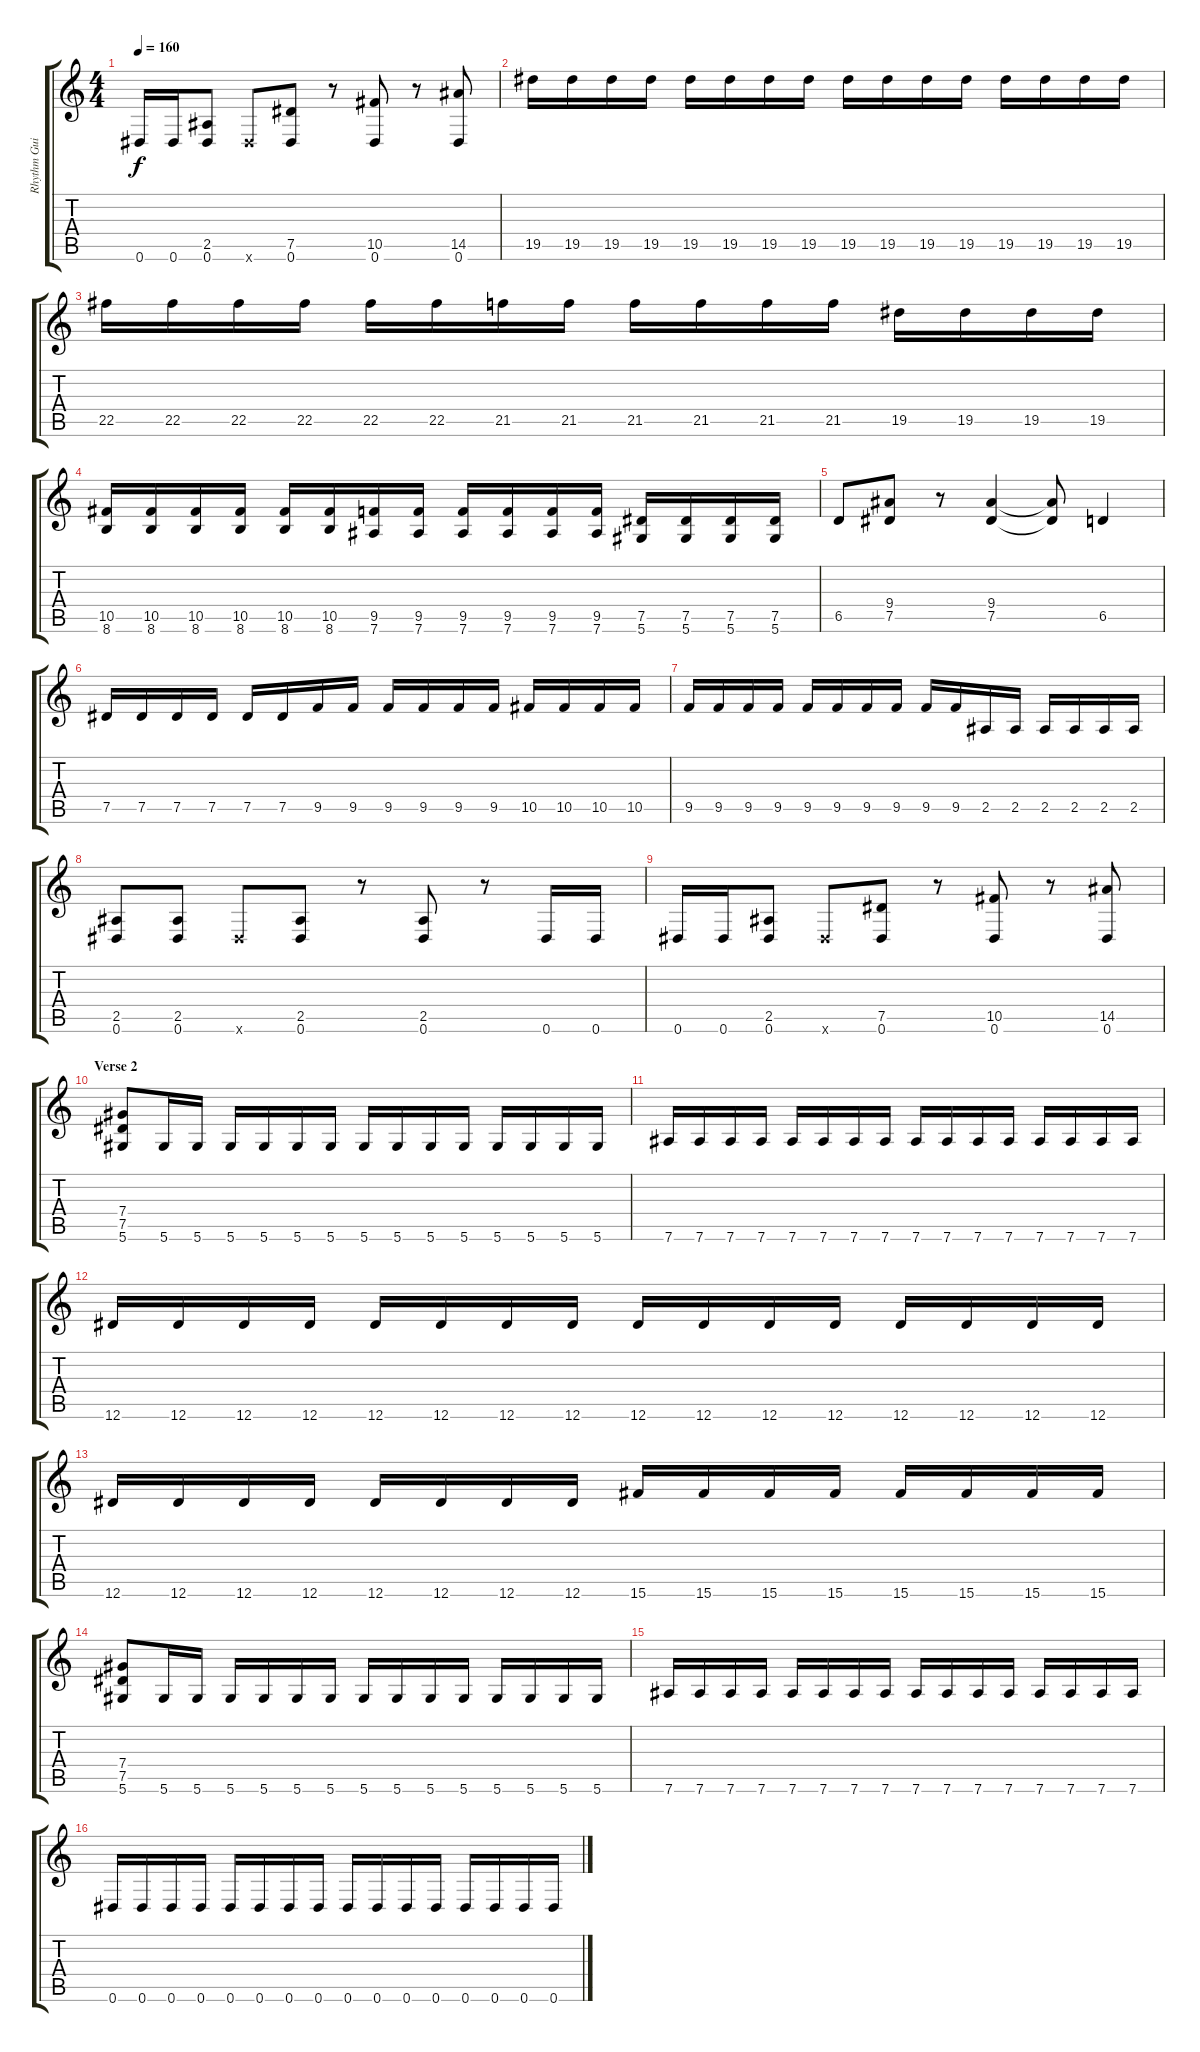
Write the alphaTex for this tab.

\track ("Rhythm Guitar I" "Rhythm Gui") {instrument distortionguitar}
\staff {score tabs}
\tuning (Eb4 Bb3 Gb3 Db3 Ab2 Eb2) {hide}
\ts (4 4)
\tempo 160
\clef g2
\ks c
0.6.16{dy f} 0.6.16 (2.5 0.6).8 0.6{x}.8 (7.5 0.6).8 r.8 (10.5 0.6).8 r.8 (14.5 0.6).8 |
19.5.16 19.5.16 19.5.16 19.5.16 19.5.16 19.5.16 19.5.16 19.5.16 19.5.16 19.5.16 19.5.16 19.5.16 19.5.16 19.5.16 19.5.16 19.5.16 |
22.5.16 22.5.16 22.5.16 22.5.16 22.5.16 22.5.16 21.5.16 21.5.16 21.5.16 21.5.16 21.5.16 21.5.16 19.5.16 19.5.16 19.5.16 19.5.16 |
(10.5 8.6).16 (10.5 8.6).16 (10.5 8.6).16 (10.5 8.6).16 (10.5 8.6).16 (10.5 8.6).16 (9.5 7.6).16 (9.5 7.6).16 (9.5 7.6).16 (9.5 7.6).16 (9.5 7.6).16 (9.5 7.6).16 (7.5 5.6).16 (7.5 5.6).16 (7.5 5.6).16 (7.5 5.6).16 |
6.5.8 (9.4 7.5).8 r.8 (9.4 7.5).4 (9.4{t} 7.5{t}).8 6.5.4 |
7.5.16 7.5.16 7.5.16 7.5.16 7.5.16 7.5.16 9.5.16 9.5.16 9.5.16 9.5.16 9.5.16 9.5.16 10.5.16 10.5.16 10.5.16 10.5.16 |
9.5.16 9.5.16 9.5.16 9.5.16 9.5.16 9.5.16 9.5.16 9.5.16 9.5.16 9.5.16 2.5.16 2.5.16 2.5.16 2.5.16 2.5.16 2.5.16 |
(2.5 0.6).8 (2.5 0.6).8 0.6{x}.8 (2.5 0.6).8 r.8 (2.5 0.6).8 r.8 0.6.16 0.6.16 |
0.6.16 0.6.16 (2.5 0.6).8 0.6{x}.8 (7.5 0.6).8 r.8 (10.5 0.6).8 r.8 (14.5 0.6).8 |
\section ("" "Verse 2")
(7.4 7.5 5.6).8 5.6.16 5.6.16 5.6.16 5.6.16 5.6.16 5.6.16 5.6.16 5.6.16 5.6.16 5.6.16 5.6.16 5.6.16 5.6.16 5.6.16 |
7.6.16 7.6.16 7.6.16 7.6.16 7.6.16 7.6.16 7.6.16 7.6.16 7.6.16 7.6.16 7.6.16 7.6.16 7.6.16 7.6.16 7.6.16 7.6.16 |
12.6.16 12.6.16 12.6.16 12.6.16 12.6.16 12.6.16 12.6.16 12.6.16 12.6.16 12.6.16 12.6.16 12.6.16 12.6.16 12.6.16 12.6.16 12.6.16 |
12.6.16 12.6.16 12.6.16 12.6.16 12.6.16 12.6.16 12.6.16 12.6.16 15.6.16 15.6.16 15.6.16 15.6.16 15.6.16 15.6.16 15.6.16 15.6.16 |
(7.4 7.5 5.6).8 5.6.16 5.6.16 5.6.16 5.6.16 5.6.16 5.6.16 5.6.16 5.6.16 5.6.16 5.6.16 5.6.16 5.6.16 5.6.16 5.6.16 |
7.6.16 7.6.16 7.6.16 7.6.16 7.6.16 7.6.16 7.6.16 7.6.16 7.6.16 7.6.16 7.6.16 7.6.16 7.6.16 7.6.16 7.6.16 7.6.16 |
0.6.16 0.6.16 0.6.16 0.6.16 0.6.16 0.6.16 0.6.16 0.6.16 0.6.16 0.6.16 0.6.16 0.6.16 0.6.16 0.6.16 0.6.16 0.6.16
